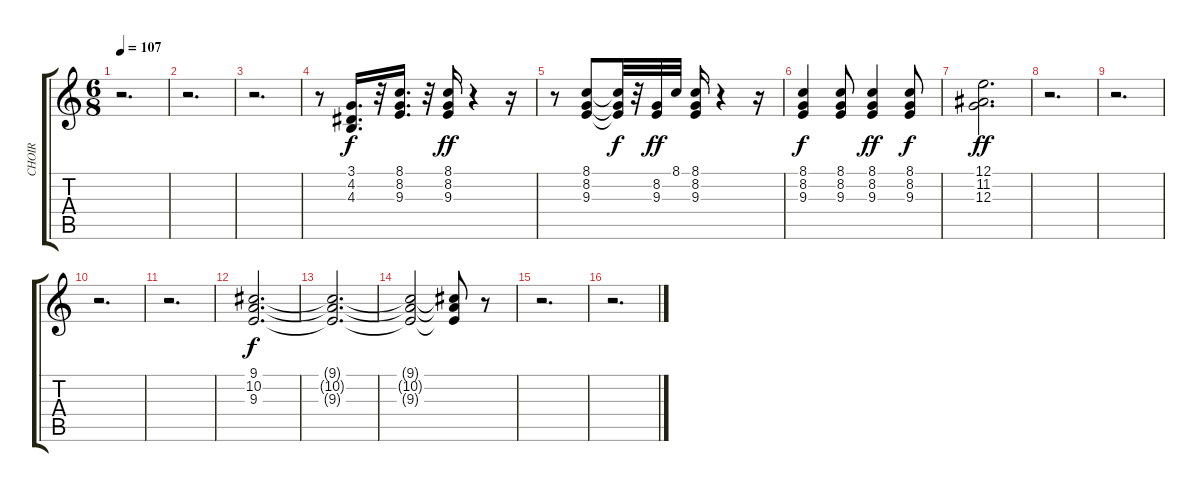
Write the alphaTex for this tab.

\track ("CHOIR" "CHOIR") {instrument choiraahs}
\staff {score tabs}
\tuning (E4 B3 G3 D3 A2 E2) {hide}
\ts (6 8)
\tempo 107
\clef g2
\ks c
r.2{d dy f} |
r.2{d} |
r.2{d} |
r.8 (3.1 4.2 4.3).16{d} r.32 (8.1 8.2 9.3).16{d} r.32 (8.1 8.2 9.3).16{dy ff} r.4 r.16 |
r.8 (8.1 8.2 9.3).8 (8.1{t} 8.2{t} 9.3{t}).32{dy f} r.32 (8.2 9.3).32{dy ff} 8.1.32 (8.1 8.2 9.3).16 r.4 r.16 |
(8.1 8.2 9.3).4{dy f} (8.1 8.2 9.3).8 (8.1 8.2 9.3).4{dy ff} (8.1 8.2 9.3).8{dy f} |
(12.1 11.2 12.3).2{d dy ff} |
r.2{d} |
r.2{d} |
r.2{d} |
r.2{d} |
(9.1 10.2 9.3).2{d dy f} |
(9.1{t} 10.2{t} 9.3{t}).2{d} |
(9.1{t} 10.2{t} 9.3{t}).2 (9.1{t} 10.2{t} 9.3{t}).8 r.8 |
r.2{d} |
r.2{d}
